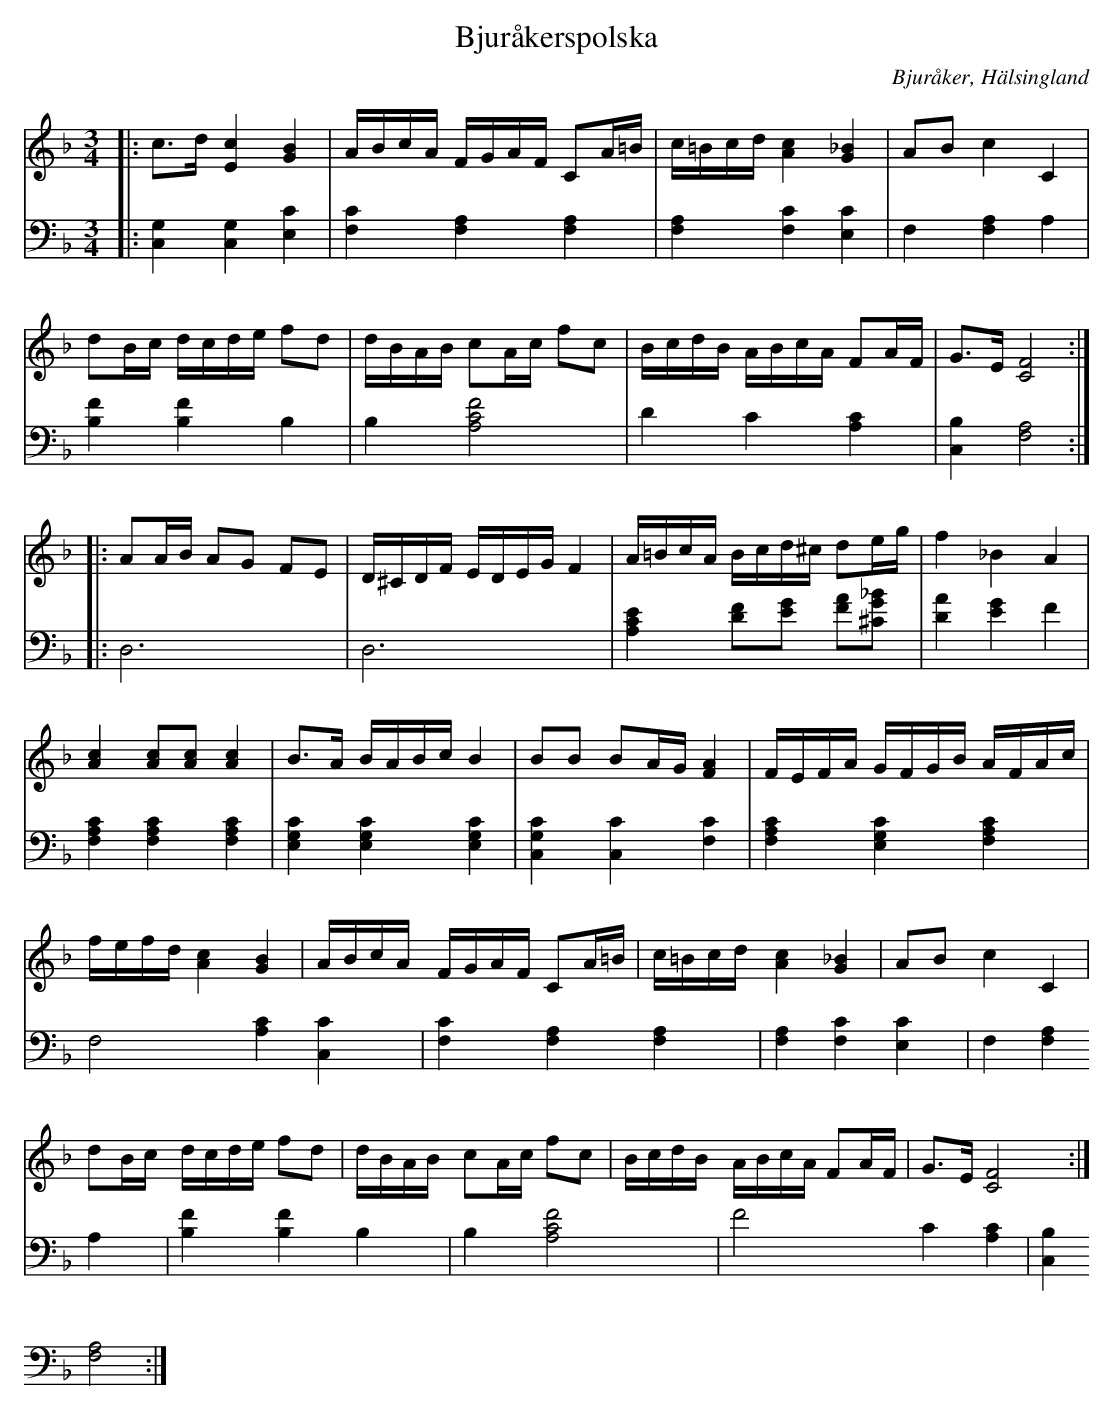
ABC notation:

X:1
T: Bjuråkerspolska
O: Bjuråker, Hälsingland
M: 3/4
L: 1/16
K: F
V:1
V:2
V:3 merge
V:1
|: c2>d2 [E4c4] [G4B4]|ABcA FGAF C2A=B|c=Bcd [A4c4] [G4_B4]|A2B2 c4 C4 |
d2Bc dcde f2d2|dBAB c2Ac f2c2|BcdB ABcA F2AF|G2>E2 [C8F8]:|
|:A2AB A2G2 F2E2|D^CDF EDEG F4|A=BcA Bcd^c d2eg|f4 _B4 A4 |
[A4c4] [A2c2][A2c2] [A4c4]|B2>A2 BABc B4|B2B2 B2AG [F4A4]|FEFA GFGB AFAc|
fefd [A4c4] [G4B4]|ABcA FGAF C2A=B|c=Bcd [A4c4] [G4_B4]|A2B2 c4 C4 |
d2Bc dcde f2d2|dBAB c2Ac f2c2|BcdB ABcA F2AF|G2>E2 [C8F8]:|
V:2 clef=bass
|: [C,4G,4] [C,4G,4] [E,4C4]|[F,4C4] [F,4A,4] [F,4A,4]|[F,4A,4] [F,4C4] [E,4C4]| F,4 [F,4A,4] A,4|
[B,4F4] [B,4F4] B,4|B,4 [A,8C8F8]|D4 C4 [A,4C4]|[C,4B,4] [F,8A,8]:|
|:D,12|D,12|[A,4C4E4] [D2F2][E2G2] [F2A2][^C2G2_B2]|
[D4A4] [E4G4] F4|[F,4A,4C4] [F,4A,4C4] [F,4A,4C4]|[E,4G,4C4] [E,4G,4C4] [E,4G,4C4]|[C,4G,4C4] [C,4C4] [F,4C4]|
[F,4A,4C4] [E,4G,4C4] [F,4A,4C4]|F,8 [A,4C4] [C,4C4]|[F,4C4] [F,4A,4] [F,4A,4]|[F,4A,4] [F,4C4] [E,4C4]|
F,4 [F,4A,4] A,4|[B,4F4] [B,4F4] B,4|B,4 [A,8C8F8]|F8 C4 [A,4C4]|[C,4B,4] [F,8A,8]:|
